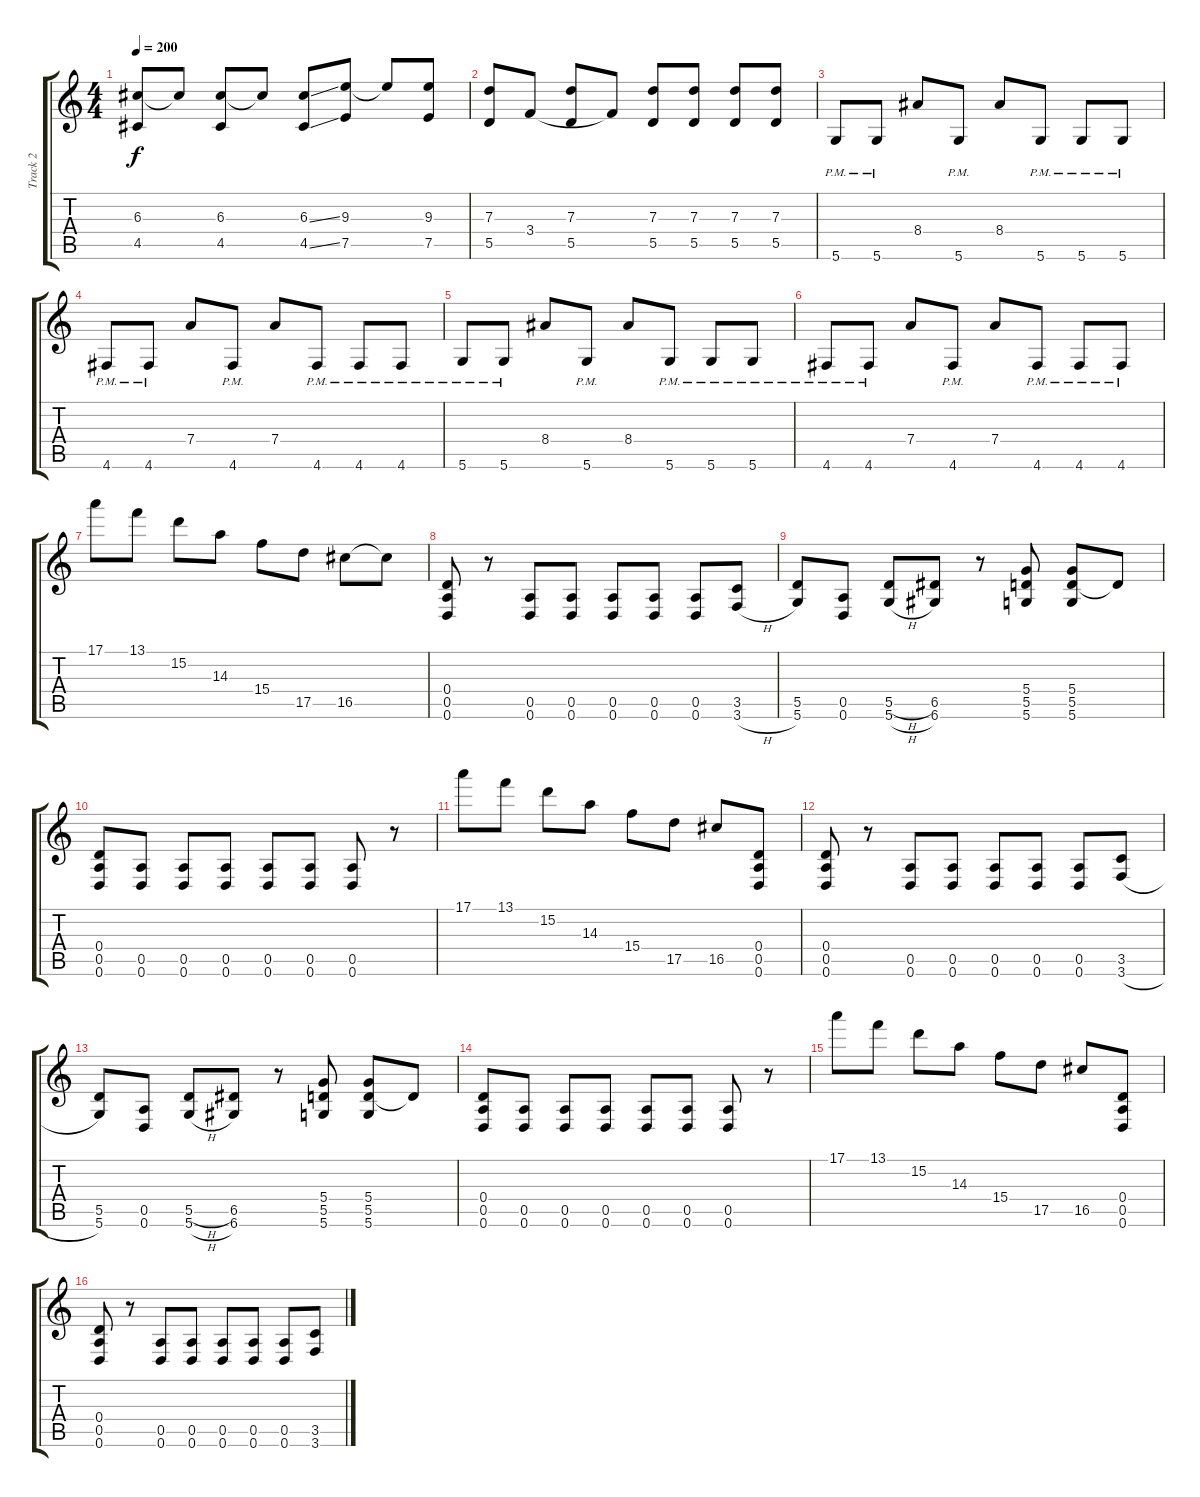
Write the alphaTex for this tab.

\track ("Track 2" "Track 2") {instrument distortionguitar}
\staff {score tabs}
\tuning (E4 B3 G3 D3 A2 D2) {hide}
\ts (4 4)
\tempo 200
\clef g2
\ks c
(6.3 4.5).8{dy f} 6.3{t}.8 (6.3 4.5).8 6.3{t}.8 (6.3{ss} 4.5{ss}).8 (9.3 7.5).8 9.3{t}.8 (9.3 7.5).8 |
(7.3 5.5).8 3.4{t}.8 (7.3 5.5).8 3.4{t}.8 (7.3 5.5).8 (7.3 5.5).8 (7.3 5.5).8 (7.3 5.5).8 |
5.6{pm}.8 5.6{pm}.8 8.4.8 5.6{pm}.8 8.4.8 5.6{pm}.8 5.6{pm}.8 5.6{pm}.8 |
4.6{pm}.8 4.6{pm}.8 7.4.8 4.6{pm}.8 7.4.8 4.6{pm}.8 4.6{pm}.8 4.6{pm}.8 |
5.6{pm}.8 5.6{pm}.8 8.4.8 5.6{pm}.8 8.4.8 5.6{pm}.8 5.6{pm}.8 5.6{pm}.8 |
4.6{pm}.8 4.6{pm}.8 7.4.8 4.6{pm}.8 7.4.8 4.6{pm}.8 4.6{pm}.8 4.6{pm}.8 |
17.1.8 13.1.8 15.2.8 14.3.8 15.4.8 17.5.8 16.5.8 16.5{t}.8 |
(0.4 0.5 0.6).8 r.8 (0.5 0.6).8 (0.5 0.6).8 (0.5 0.6).8 (0.5 0.6).8 (0.5 0.6).8 (3.5 3.6{h}).8 |
(5.5 5.6).8 (0.5 0.6).8 (5.5{h} 5.6{h}).8 (6.5 6.6).8 r.8 (5.4 5.5 5.6).8 (5.4 5.5 5.6).8 5.5{t}.8 |
(0.4 0.5 0.6).8 (0.5 0.6).8 (0.5 0.6).8 (0.5 0.6).8 (0.5 0.6).8 (0.5 0.6).8 (0.5 0.6).8 r.8 |
17.1.8 13.1.8 15.2.8 14.3.8 15.4.8 17.5.8 16.5.8 (0.4 0.5 0.6).8 |
(0.4 0.5 0.6).8 r.8 (0.5 0.6).8 (0.5 0.6).8 (0.5 0.6).8 (0.5 0.6).8 (0.5 0.6).8 (3.5 3.6{h}).8 |
(5.5 5.6).8 (0.5 0.6).8 (5.5{h} 5.6{h}).8 (6.5 6.6).8 r.8 (5.4 5.5 5.6).8 (5.4 5.5 5.6).8 5.5{t}.8 |
(0.4 0.5 0.6).8 (0.5 0.6).8 (0.5 0.6).8 (0.5 0.6).8 (0.5 0.6).8 (0.5 0.6).8 (0.5 0.6).8 r.8 |
17.1.8 13.1.8 15.2.8 14.3.8 15.4.8 17.5.8 16.5.8 (0.4 0.5 0.6).8 |
(0.4 0.5 0.6).8 r.8 (0.5 0.6).8 (0.5 0.6).8 (0.5 0.6).8 (0.5 0.6).8 (0.5 0.6).8 (3.5 3.6{h}).8
